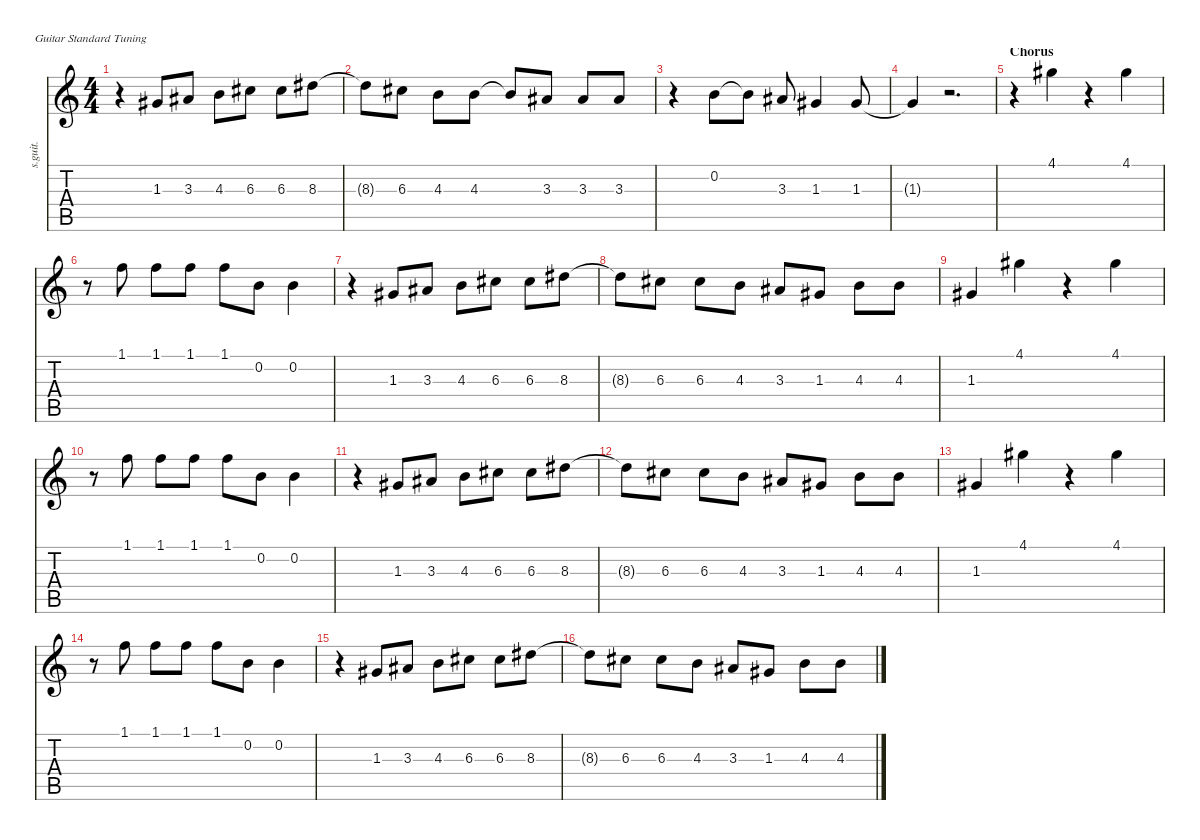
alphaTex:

\defaultSystemsLayout 4
\hideDynamics
\bracketExtendMode nobrackets
\track ("Kurt Cobain - Vocals" "s.guit.") {instrument clarinet}
\staff {score tabs}
\tuning (E4 B3 G3 D3 A2 E2)
\displaytranspose 12
\ts (4 4)
\tempo (100 hide)
\clef g2
\ks c
r.4{dy mp} 1.3{acc #}.8{lyrics (0 "") lyrics (1 "") lyrics (2 "") lyrics (3 "") lyrics (4 "")} 3.3{acc #}.8{lyrics (0 "") lyrics (1 "") lyrics (2 "") lyrics (3 "") lyrics (4 "")} 4.3.8{lyrics (0 "") lyrics (1 "") lyrics (2 "") lyrics (3 "") lyrics (4 "")} 6.3{acc #}.8{lyrics (0 "") lyrics (1 "") lyrics (2 "") lyrics (3 "") lyrics (4 "")} 6.3{acc #}.8{lyrics (0 "") lyrics (1 "") lyrics (2 "") lyrics (3 "") lyrics (4 "")} 8.3{acc #}.8{lyrics (0 "") lyrics (1 "") lyrics (2 "") lyrics (3 "") lyrics (4 "")} |
8.3{t acc #}.8{lyrics (0 "") lyrics (1 "") lyrics (2 "") lyrics (3 "") lyrics (4 "")} 6.3{acc #}.8{lyrics (0 "") lyrics (1 "") lyrics (2 "") lyrics (3 "") lyrics (4 "")} 4.3.8{lyrics (0 "") lyrics (1 "") lyrics (2 "") lyrics (3 "") lyrics (4 "")} 4.3.8{lyrics (0 "") lyrics (1 "") lyrics (2 "") lyrics (3 "") lyrics (4 "")} 4.3{t}.8{lyrics (0 "") lyrics (1 "") lyrics (2 "") lyrics (3 "") lyrics (4 "")} 3.3{acc #}.8{lyrics (0 "") lyrics (1 "") lyrics (2 "") lyrics (3 "") lyrics (4 "")} 3.3{acc #}.8{lyrics (0 "") lyrics (1 "") lyrics (2 "") lyrics (3 "") lyrics (4 "")} 3.3{acc #}.8{lyrics (0 "") lyrics (1 "") lyrics (2 "") lyrics (3 "") lyrics (4 "")} |
r.4 0.2.8{lyrics (0 "") lyrics (1 "") lyrics (2 "") lyrics (3 "") lyrics (4 "")} 0.2{t}.8{lyrics (0 "") lyrics (1 "") lyrics (2 "") lyrics (3 "") lyrics (4 "")} 3.3{acc #}.8{lyrics (0 "") lyrics (1 "") lyrics (2 "") lyrics (3 "") lyrics (4 "")} 1.3{acc #}.4{lyrics (0 "") lyrics (1 "") lyrics (2 "") lyrics (3 "") lyrics (4 "")} 1.3{acc #}.8{lyrics (0 "") lyrics (1 "") lyrics (2 "") lyrics (3 "") lyrics (4 "")} |
1.3{t acc #}.4{lyrics (0 "") lyrics (1 "") lyrics (2 "") lyrics (3 "") lyrics (4 "")} r.2{d} |
\section ("" "Chorus")
r.4 4.1{acc #}.4{lyrics (0 "") lyrics (1 "") lyrics (2 "") lyrics (3 "") lyrics (4 "") dy f} r.4 4.1{acc #}.4{lyrics (0 "") lyrics (1 "") lyrics (2 "") lyrics (3 "") lyrics (4 "")} |
r.8 1.1.8{lyrics (0 "") lyrics (1 "") lyrics (2 "") lyrics (3 "") lyrics (4 "")} 1.1.8{lyrics (0 "") lyrics (1 "") lyrics (2 "") lyrics (3 "") lyrics (4 "")} 1.1.8{lyrics (0 "") lyrics (1 "") lyrics (2 "") lyrics (3 "") lyrics (4 "")} 1.1.8{lyrics (0 "") lyrics (1 "") lyrics (2 "") lyrics (3 "") lyrics (4 "")} 0.2.8{lyrics (0 "") lyrics (1 "") lyrics (2 "") lyrics (3 "") lyrics (4 "")} 0.2.4{lyrics (0 "") lyrics (1 "") lyrics (2 "") lyrics (3 "") lyrics (4 "")} |
r.4 1.3{acc #}.8{lyrics (0 "") lyrics (1 "") lyrics (2 "") lyrics (3 "") lyrics (4 "")} 3.3{acc #}.8{lyrics (0 "") lyrics (1 "") lyrics (2 "") lyrics (3 "") lyrics (4 "")} 4.3.8{lyrics (0 "") lyrics (1 "") lyrics (2 "") lyrics (3 "") lyrics (4 "")} 6.3{acc #}.8{lyrics (0 "") lyrics (1 "") lyrics (2 "") lyrics (3 "") lyrics (4 "")} 6.3{acc #}.8{lyrics (0 "") lyrics (1 "") lyrics (2 "") lyrics (3 "") lyrics (4 "")} 8.3{acc #}.8{lyrics (0 "") lyrics (1 "") lyrics (2 "") lyrics (3 "") lyrics (4 "")} |
8.3{t acc #}.8{lyrics (0 "") lyrics (1 "") lyrics (2 "") lyrics (3 "") lyrics (4 "")} 6.3{acc #}.8{lyrics (0 "") lyrics (1 "") lyrics (2 "") lyrics (3 "") lyrics (4 "")} 6.3{acc #}.8{lyrics (0 "") lyrics (1 "") lyrics (2 "") lyrics (3 "") lyrics (4 "")} 4.3.8{lyrics (0 "") lyrics (1 "") lyrics (2 "") lyrics (3 "") lyrics (4 "")} 3.3{acc #}.8{lyrics (0 "") lyrics (1 "") lyrics (2 "") lyrics (3 "") lyrics (4 "")} 1.3{acc #}.8{lyrics (0 "") lyrics (1 "") lyrics (2 "") lyrics (3 "") lyrics (4 "")} 4.3.8{lyrics (0 "") lyrics (1 "") lyrics (2 "") lyrics (3 "") lyrics (4 "")} 4.3.8{lyrics (0 "") lyrics (1 "") lyrics (2 "") lyrics (3 "") lyrics (4 "")} |
1.3{acc #}.4{lyrics (0 "") lyrics (1 "") lyrics (2 "") lyrics (3 "") lyrics (4 "")} 4.1{acc #}.4{lyrics (0 "") lyrics (1 "") lyrics (2 "") lyrics (3 "") lyrics (4 "")} r.4 4.1{acc #}.4{lyrics (0 "") lyrics (1 "") lyrics (2 "") lyrics (3 "") lyrics (4 "")} |
r.8 1.1.8{lyrics (0 "") lyrics (1 "") lyrics (2 "") lyrics (3 "") lyrics (4 "")} 1.1.8{lyrics (0 "") lyrics (1 "") lyrics (2 "") lyrics (3 "") lyrics (4 "")} 1.1.8{lyrics (0 "") lyrics (1 "") lyrics (2 "") lyrics (3 "") lyrics (4 "")} 1.1.8{lyrics (0 "") lyrics (1 "") lyrics (2 "") lyrics (3 "") lyrics (4 "")} 0.2.8{lyrics (0 "") lyrics (1 "") lyrics (2 "") lyrics (3 "") lyrics (4 "")} 0.2.4{lyrics (0 "") lyrics (1 "") lyrics (2 "") lyrics (3 "") lyrics (4 "")} |
r.4 1.3{acc #}.8{lyrics (0 "") lyrics (1 "") lyrics (2 "") lyrics (3 "") lyrics (4 "")} 3.3{acc #}.8{lyrics (0 "") lyrics (1 "") lyrics (2 "") lyrics (3 "") lyrics (4 "")} 4.3.8{lyrics (0 "") lyrics (1 "") lyrics (2 "") lyrics (3 "") lyrics (4 "")} 6.3{acc #}.8{lyrics (0 "") lyrics (1 "") lyrics (2 "") lyrics (3 "") lyrics (4 "")} 6.3{acc #}.8{lyrics (0 "") lyrics (1 "") lyrics (2 "") lyrics (3 "") lyrics (4 "")} 8.3{acc #}.8{lyrics (0 "") lyrics (1 "") lyrics (2 "") lyrics (3 "") lyrics (4 "")} |
8.3{t acc #}.8{lyrics (0 "") lyrics (1 "") lyrics (2 "") lyrics (3 "") lyrics (4 "")} 6.3{acc #}.8{lyrics (0 "") lyrics (1 "") lyrics (2 "") lyrics (3 "") lyrics (4 "")} 6.3{acc #}.8{lyrics (0 "") lyrics (1 "") lyrics (2 "") lyrics (3 "") lyrics (4 "")} 4.3.8{lyrics (0 "") lyrics (1 "") lyrics (2 "") lyrics (3 "") lyrics (4 "")} 3.3{acc #}.8{lyrics (0 "") lyrics (1 "") lyrics (2 "") lyrics (3 "") lyrics (4 "")} 1.3{acc #}.8{lyrics (0 "") lyrics (1 "") lyrics (2 "") lyrics (3 "") lyrics (4 "")} 4.3.8{lyrics (0 "") lyrics (1 "") lyrics (2 "") lyrics (3 "") lyrics (4 "")} 4.3.8{lyrics (0 "") lyrics (1 "") lyrics (2 "") lyrics (3 "") lyrics (4 "")} |
1.3{acc #}.4{lyrics (0 "") lyrics (1 "") lyrics (2 "") lyrics (3 "") lyrics (4 "")} 4.1{acc #}.4{lyrics (0 "") lyrics (1 "") lyrics (2 "") lyrics (3 "") lyrics (4 "")} r.4 4.1{acc #}.4{lyrics (0 "") lyrics (1 "") lyrics (2 "") lyrics (3 "") lyrics (4 "")} |
r.8 1.1.8{lyrics (0 "") lyrics (1 "") lyrics (2 "") lyrics (3 "") lyrics (4 "")} 1.1.8{lyrics (0 "") lyrics (1 "") lyrics (2 "") lyrics (3 "") lyrics (4 "")} 1.1.8{lyrics (0 "") lyrics (1 "") lyrics (2 "") lyrics (3 "") lyrics (4 "")} 1.1.8{lyrics (0 "") lyrics (1 "") lyrics (2 "") lyrics (3 "") lyrics (4 "")} 0.2.8{lyrics (0 "") lyrics (1 "") lyrics (2 "") lyrics (3 "") lyrics (4 "")} 0.2.4{lyrics (0 "") lyrics (1 "") lyrics (2 "") lyrics (3 "") lyrics (4 "")} |
r.4 1.3{acc #}.8{lyrics (0 "") lyrics (1 "") lyrics (2 "") lyrics (3 "") lyrics (4 "")} 3.3{acc #}.8{lyrics (0 "") lyrics (1 "") lyrics (2 "") lyrics (3 "") lyrics (4 "")} 4.3.8{lyrics (0 "") lyrics (1 "") lyrics (2 "") lyrics (3 "") lyrics (4 "")} 6.3{acc #}.8{lyrics (0 "") lyrics (1 "") lyrics (2 "") lyrics (3 "") lyrics (4 "")} 6.3{acc #}.8{lyrics (0 "") lyrics (1 "") lyrics (2 "") lyrics (3 "") lyrics (4 "")} 8.3{acc #}.8{lyrics (0 "") lyrics (1 "") lyrics (2 "") lyrics (3 "") lyrics (4 "")} |
8.3{t acc #}.8{lyrics (0 "") lyrics (1 "") lyrics (2 "") lyrics (3 "") lyrics (4 "")} 6.3{acc #}.8{lyrics (0 "") lyrics (1 "") lyrics (2 "") lyrics (3 "") lyrics (4 "")} 6.3{acc #}.8{lyrics (0 "") lyrics (1 "") lyrics (2 "") lyrics (3 "") lyrics (4 "")} 4.3.8{lyrics (0 "") lyrics (1 "") lyrics (2 "") lyrics (3 "") lyrics (4 "")} 3.3{acc #}.8{lyrics (0 "") lyrics (1 "") lyrics (2 "") lyrics (3 "") lyrics (4 "")} 1.3{acc #}.8{lyrics (0 "") lyrics (1 "") lyrics (2 "") lyrics (3 "") lyrics (4 "")} 4.3.8{lyrics (0 "") lyrics (1 "") lyrics (2 "") lyrics (3 "") lyrics (4 "")} 4.3.8{lyrics (0 "") lyrics (1 "") lyrics (2 "") lyrics (3 "") lyrics (4 "")}
